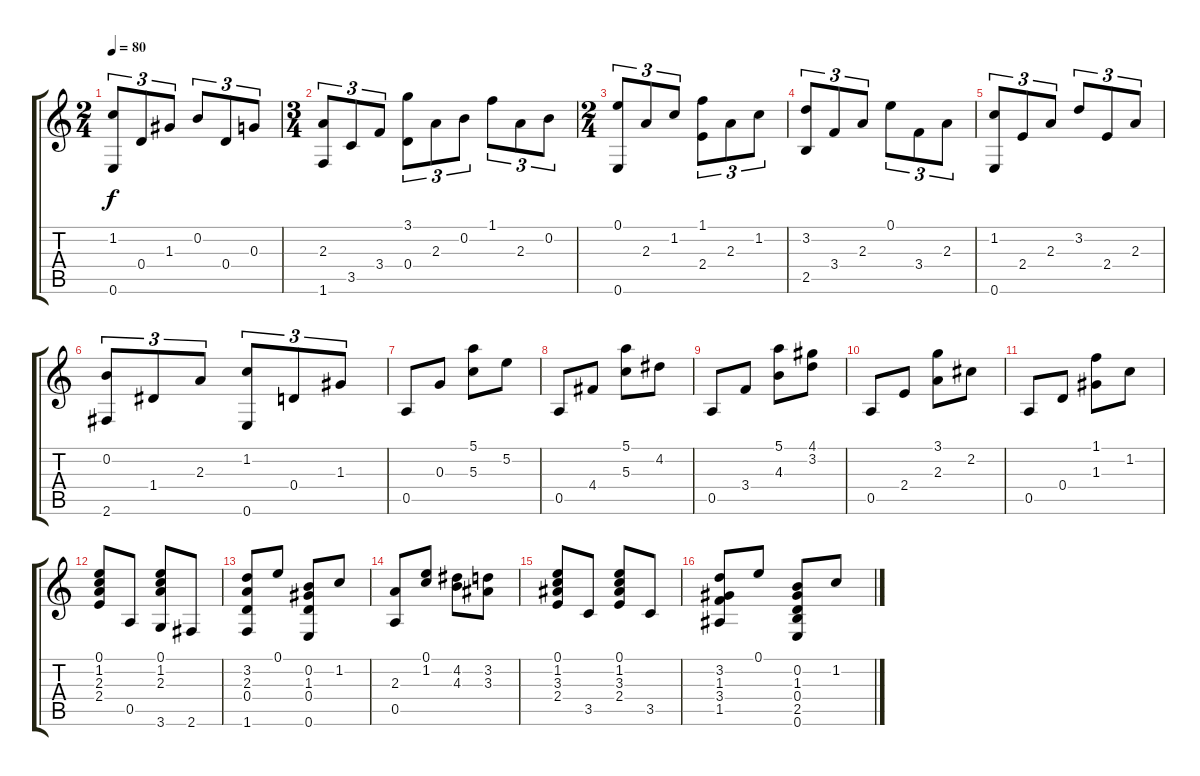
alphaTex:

\track "" {instrument acousticguitarsteel}
\staff {score tabs}
\tuning (E4 B3 G3 D3 A2 E2) {hide}
\ts (2 4)
\tempo 80
\clef g2
\ks c
(1.2 0.6).8{tu (3 2) dy f} 0.4.8{tu (3 2)} 1.3.8{tu (3 2)} 0.2.8{tu (3 2)} 0.4.8{tu (3 2)} 0.3.8{tu (3 2)} |
\ts (3 4)
(2.3 1.6).8{tu (3 2)} 3.5.8{tu (3 2)} 3.4.8{tu (3 2)} (3.1 0.4).8{tu (3 2)} 2.3.8{tu (3 2)} 0.2.8{tu (3 2)} 1.1.8{tu (3 2)} 2.3.8{tu (3 2)} 0.2.8{tu (3 2)} |
\ts (2 4)
(0.1 0.6).8{tu (3 2)} 2.3.8{tu (3 2)} 1.2.8{tu (3 2)} (1.1 2.4).8{tu (3 2)} 2.3.8{tu (3 2)} 1.2.8{tu (3 2)} |
(3.2 2.5).8{tu (3 2)} 3.4.8{tu (3 2)} 2.3.8{tu (3 2)} 0.1.8{tu (3 2)} 3.4.8{tu (3 2)} 2.3.8{tu (3 2)} |
(1.2 0.6).8{tu (3 2)} 2.4.8{tu (3 2)} 2.3.8{tu (3 2)} 3.2.8{tu (3 2)} 2.4.8{tu (3 2)} 2.3.8{tu (3 2)} |
(0.2 2.6).8{tu (3 2)} 1.4.8{tu (3 2)} 2.3.8{tu (3 2)} (1.2 0.6).8{tu (3 2)} 0.4.8{tu (3 2)} 1.3.8{tu (3 2)} |
0.5.8 0.3.8 (5.1 5.3).8 5.2.8 |
0.5.8 4.4.8 (5.1 5.3).8 4.2.8 |
0.5.8 3.4.8 (5.1 4.3).8 (4.1 3.2).8 |
0.5.8 2.4.8 (3.1 2.3).8 2.2.8 |
0.5.8 0.4.8 (1.1 1.3).8 1.2.8 |
(0.1 1.2 2.3 2.4).8 0.5.8 (0.1 1.2 2.3 3.6).8 2.6.8 |
(3.2 2.3 0.4 1.6).8 0.1.8 (0.2 1.3 0.4 0.6).8 1.2.8 |
(2.3 0.5).8 (0.1 1.2).8 (4.2 4.3).8 (3.2 3.3).8 |
(0.1 1.2 3.3 2.4).8 3.5.8 (0.1 1.2 3.3 2.4).8 3.5.8 |
(3.2 1.3 3.4 1.5).8 0.1.8 (0.2 1.3 0.4 2.5 0.6).8 1.2.8
